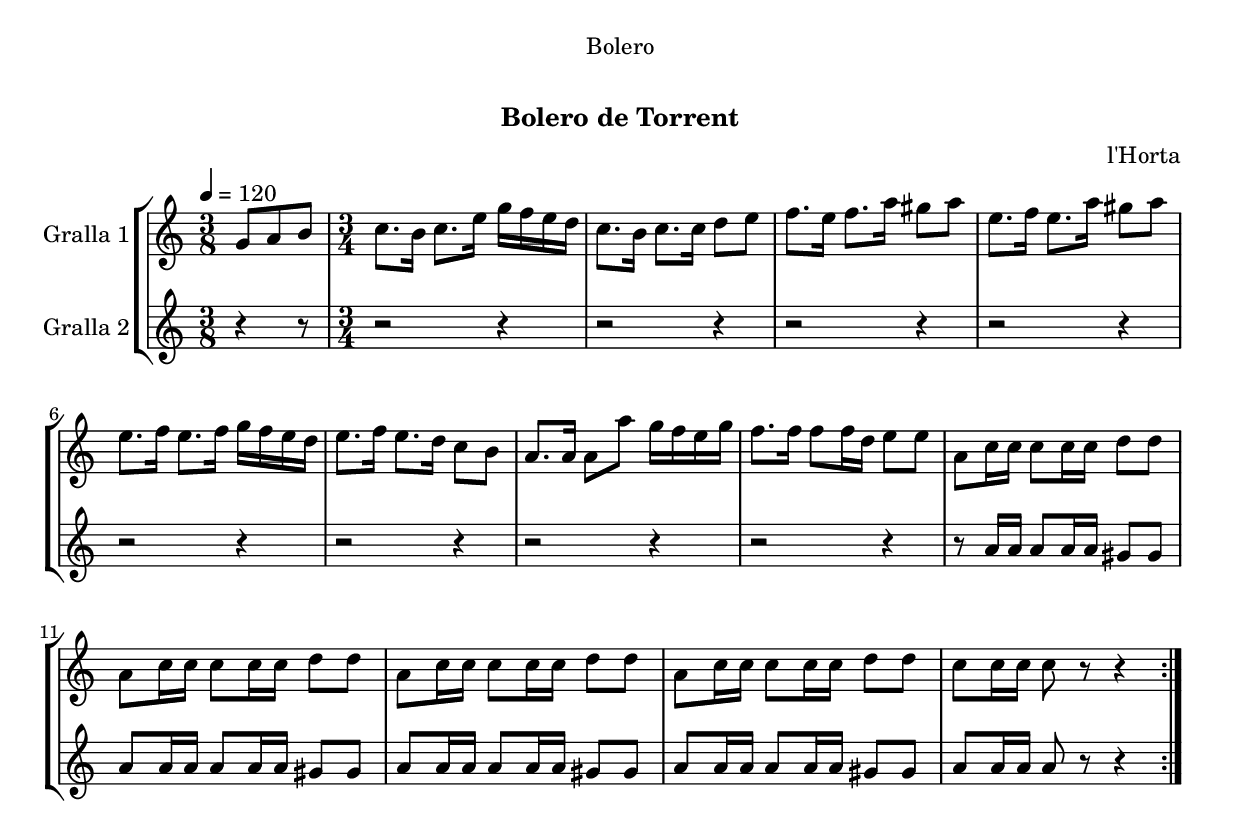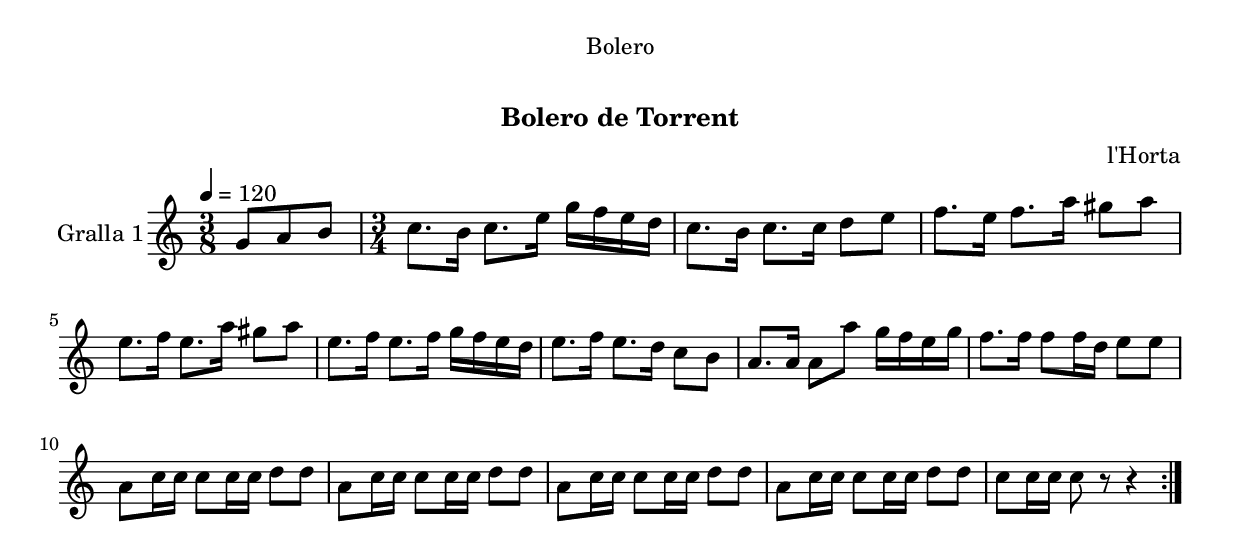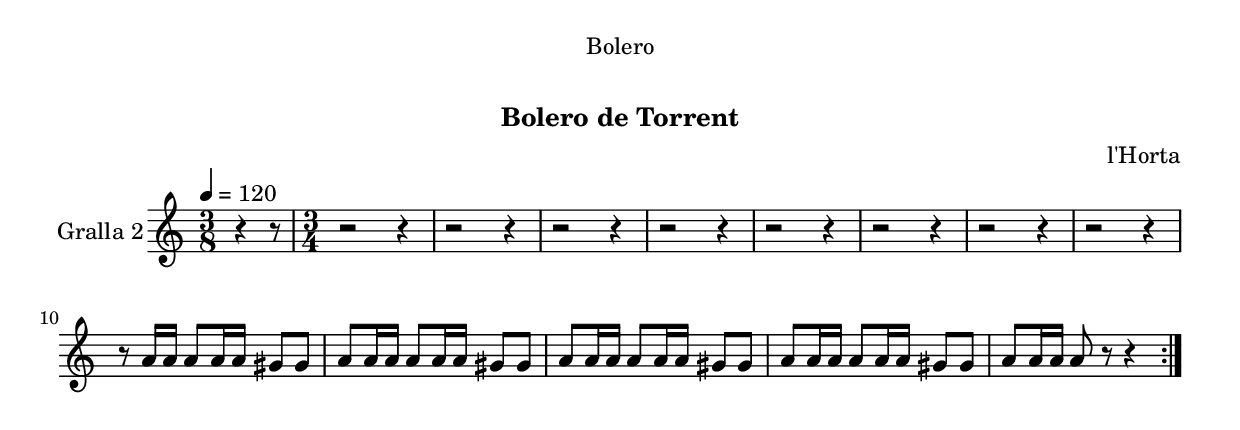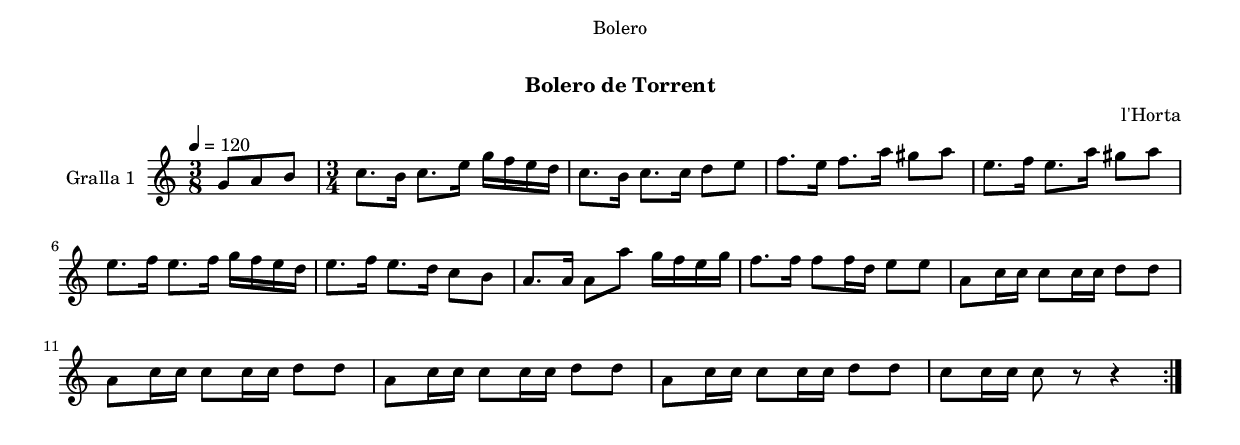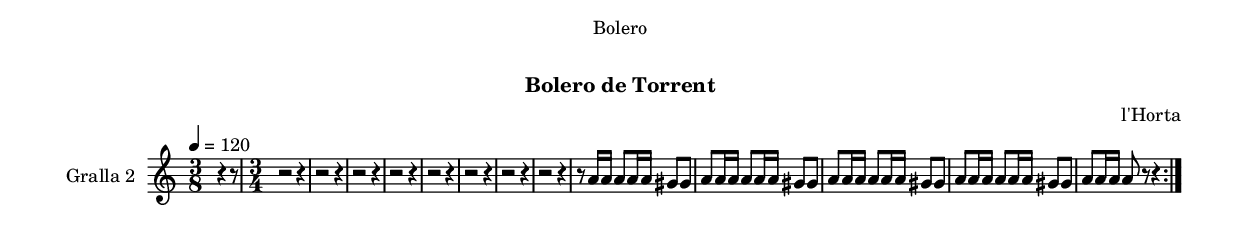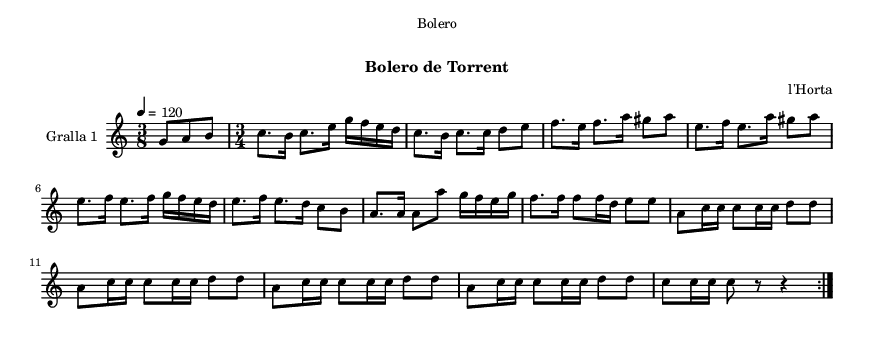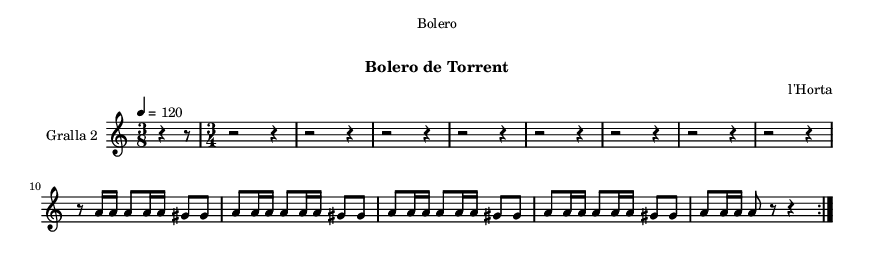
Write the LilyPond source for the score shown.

\version "2.16.0"

\header {
  dedication="Bolero"
  title="  "
  subtitle="Bolero de Torrent"
  subsubtitle=""
  poet=""
  meter=""
  piece=""
  composer="l'Horta"
  arranger=""
  opus=""
  instrument=""
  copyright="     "
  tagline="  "
}

liniaroAa =
\relative g'
{
  \tempo 4=120
  \clef treble
  \key c \major
  \repeat volta 2 { \time 3/8 g8 a b  |
  \time 3/4   c8. b16 c8. e16 g f e d  |
  c8. b16 c8. c16 d8 e  |
  f8. e16 f8. a16 gis8 a  |
  %05
  e8. f16 e8. a16 gis8 a  |
  e8. f16 e8. f16 g f e d  |
  e8. f16 e8. d16 c8 b  |
  a8. a16 a8 a' g16 f e g  |
  f8. f16 f8 f16 d e8 e  |
  %10
  a,8 c16 c c8 c16 c d8 d  |
  a8 c16 c c8 c16 c d8 d  |
  a8 c16 c c8 c16 c d8 d  |
  a8 c16 c c8 c16 c d8 d  |
  c8 c16 c c8 r r4  | }
}

liniaroAb =
\relative a'
{
  \tempo 4=120
  \clef treble
  \key c \major
  \repeat volta 2 { \time 3/8 r4 r8  |
  \time 3/4   r2 r4  |
  r2 r4  |
  r2 r4  |
  %05
  r2 r4  |
  r2 r4  |
  r2 r4  |
  r2 r4  |
  r2 r4  |
  %10
  r8 a16 a a8 a16 a gis8 gis  |
  a8 a16 a a8 a16 a gis8 gis  |
  a8 a16 a a8 a16 a gis8 gis  |
  a8 a16 a a8 a16 a gis8 gis  |
  a8 a16 a a8 r r4  | }
}

\book {

\paper {
  print-page-number = false
  #(set-paper-size "a4")
  #(layout-set-staff-size 20)
}

\bookpart {
  \score {
    \new StaffGroup {
      \override Score.RehearsalMark #'self-alignment-X = #LEFT
      <<
        \new Staff \with {instrumentName = #"Gralla 1" } \liniaroAa
        \new Staff \with {instrumentName = #"Gralla 2" } \liniaroAb
      >>
    }
    \layout {}
  }\score { \unfoldRepeats
    \new StaffGroup {
      \override Score.RehearsalMark #'self-alignment-X = #LEFT
      <<
        \new Staff \with {instrumentName = #"Gralla 1" } \liniaroAa
        \new Staff \with {instrumentName = #"Gralla 2" } \liniaroAb
      >>
    }
    \midi {}
  }
}

\bookpart {
  \header {}
  \score {
    \new StaffGroup {
      \override Score.RehearsalMark #'self-alignment-X = #LEFT
      <<
        \new Staff \with {instrumentName = #"Gralla 1" } \liniaroAa
      >>
    }
    \layout {}
  }\score { \unfoldRepeats
    \new StaffGroup {
      \override Score.RehearsalMark #'self-alignment-X = #LEFT
      <<
        \new Staff \with {instrumentName = #"Gralla 1" } \liniaroAa
      >>
    }
    \midi {}
  }
}

\bookpart {
  \header {}
  \score {
    \new StaffGroup {
      \override Score.RehearsalMark #'self-alignment-X = #LEFT
      <<
        \new Staff \with {instrumentName = #"Gralla 2" } \liniaroAb
      >>
    }
    \layout {}
  }\score { \unfoldRepeats
    \new StaffGroup {
      \override Score.RehearsalMark #'self-alignment-X = #LEFT
      <<
        \new Staff \with {instrumentName = #"Gralla 2" } \liniaroAb
      >>
    }
    \midi {}
  }
}

}

\book {

\paper {
  print-page-number = false
  #(set-paper-size "a5landscape")
  #(layout-set-staff-size 16)
}

\bookpart {
  \header {}
  \score {
    \new StaffGroup {
      \override Score.RehearsalMark #'self-alignment-X = #LEFT
      <<
        \new Staff \with {instrumentName = #"Gralla 1" } \liniaroAa
      >>
    }
    \layout {}
  }
}

\bookpart {
  \header {}
  \score {
    \new StaffGroup {
      \override Score.RehearsalMark #'self-alignment-X = #LEFT
      <<
        \new Staff \with {instrumentName = #"Gralla 2" } \liniaroAb
      >>
    }
    \layout {}
  }
}

}

\book {

\paper {
  print-page-number = false
  #(set-paper-size "a6landscape")
  #(layout-set-staff-size 12)
}

\bookpart {
  \header {}
  \score {
    \new StaffGroup {
      \override Score.RehearsalMark #'self-alignment-X = #LEFT
      <<
        \new Staff \with {instrumentName = #"Gralla 1" } \liniaroAa
      >>
    }
    \layout {}
  }
}

\bookpart {
  \header {}
  \score {
    \new StaffGroup {
      \override Score.RehearsalMark #'self-alignment-X = #LEFT
      <<
        \new Staff \with {instrumentName = #"Gralla 2" } \liniaroAb
      >>
    }
    \layout {}
  }
}

}

